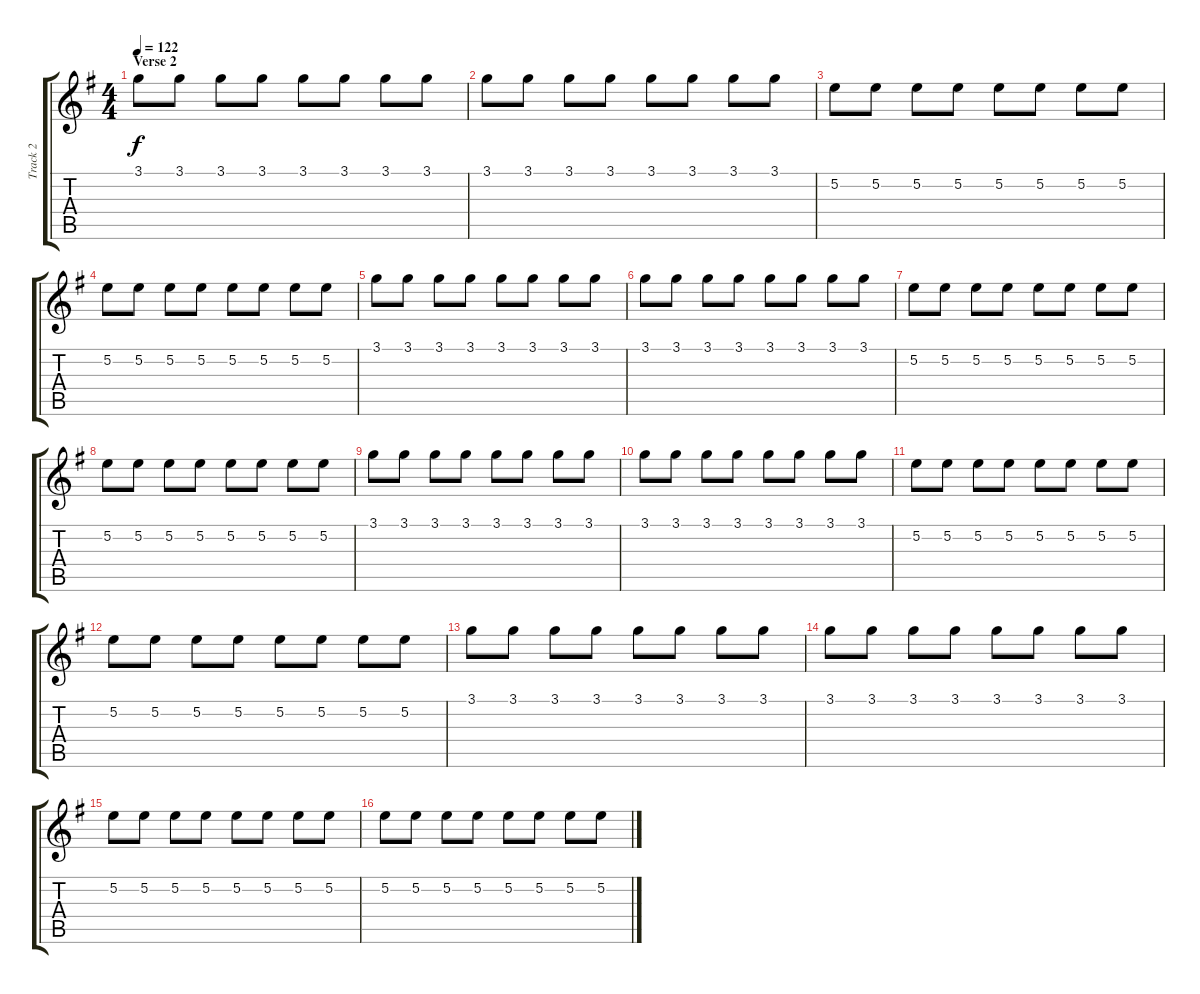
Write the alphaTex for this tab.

\track ("Track 2" "Track 2") {instrument overdrivenguitar}
\staff {score tabs}
\tuning (E4 B3 G3 D3 A2 E2) {hide}
\ts (4 4)
\section ("" "Verse 2")
\tempo 122
\clef g2
\ks g
3.1.8{dy f} 3.1.8 3.1.8 3.1.8 3.1.8 3.1.8 3.1.8 3.1.8 |
3.1.8 3.1.8 3.1.8 3.1.8 3.1.8 3.1.8 3.1.8 3.1.8 |
5.2.8 5.2.8 5.2.8 5.2.8 5.2.8 5.2.8 5.2.8 5.2.8 |
5.2.8 5.2.8 5.2.8 5.2.8 5.2.8 5.2.8 5.2.8 5.2.8 |
3.1.8 3.1.8 3.1.8 3.1.8 3.1.8 3.1.8 3.1.8 3.1.8 |
3.1.8 3.1.8 3.1.8 3.1.8 3.1.8 3.1.8 3.1.8 3.1.8 |
5.2.8 5.2.8 5.2.8 5.2.8 5.2.8 5.2.8 5.2.8 5.2.8 |
5.2.8 5.2.8 5.2.8 5.2.8 5.2.8 5.2.8 5.2.8 5.2.8 |
3.1.8 3.1.8 3.1.8 3.1.8 3.1.8 3.1.8 3.1.8 3.1.8 |
3.1.8 3.1.8 3.1.8 3.1.8 3.1.8 3.1.8 3.1.8 3.1.8 |
5.2.8 5.2.8 5.2.8 5.2.8 5.2.8 5.2.8 5.2.8 5.2.8 |
5.2.8 5.2.8 5.2.8 5.2.8 5.2.8 5.2.8 5.2.8 5.2.8 |
3.1.8 3.1.8 3.1.8 3.1.8 3.1.8 3.1.8 3.1.8 3.1.8 |
3.1.8 3.1.8 3.1.8 3.1.8 3.1.8 3.1.8 3.1.8 3.1.8 |
5.2.8 5.2.8 5.2.8 5.2.8 5.2.8 5.2.8 5.2.8 5.2.8 |
5.2.8 5.2.8 5.2.8 5.2.8 5.2.8 5.2.8 5.2.8 5.2.8
